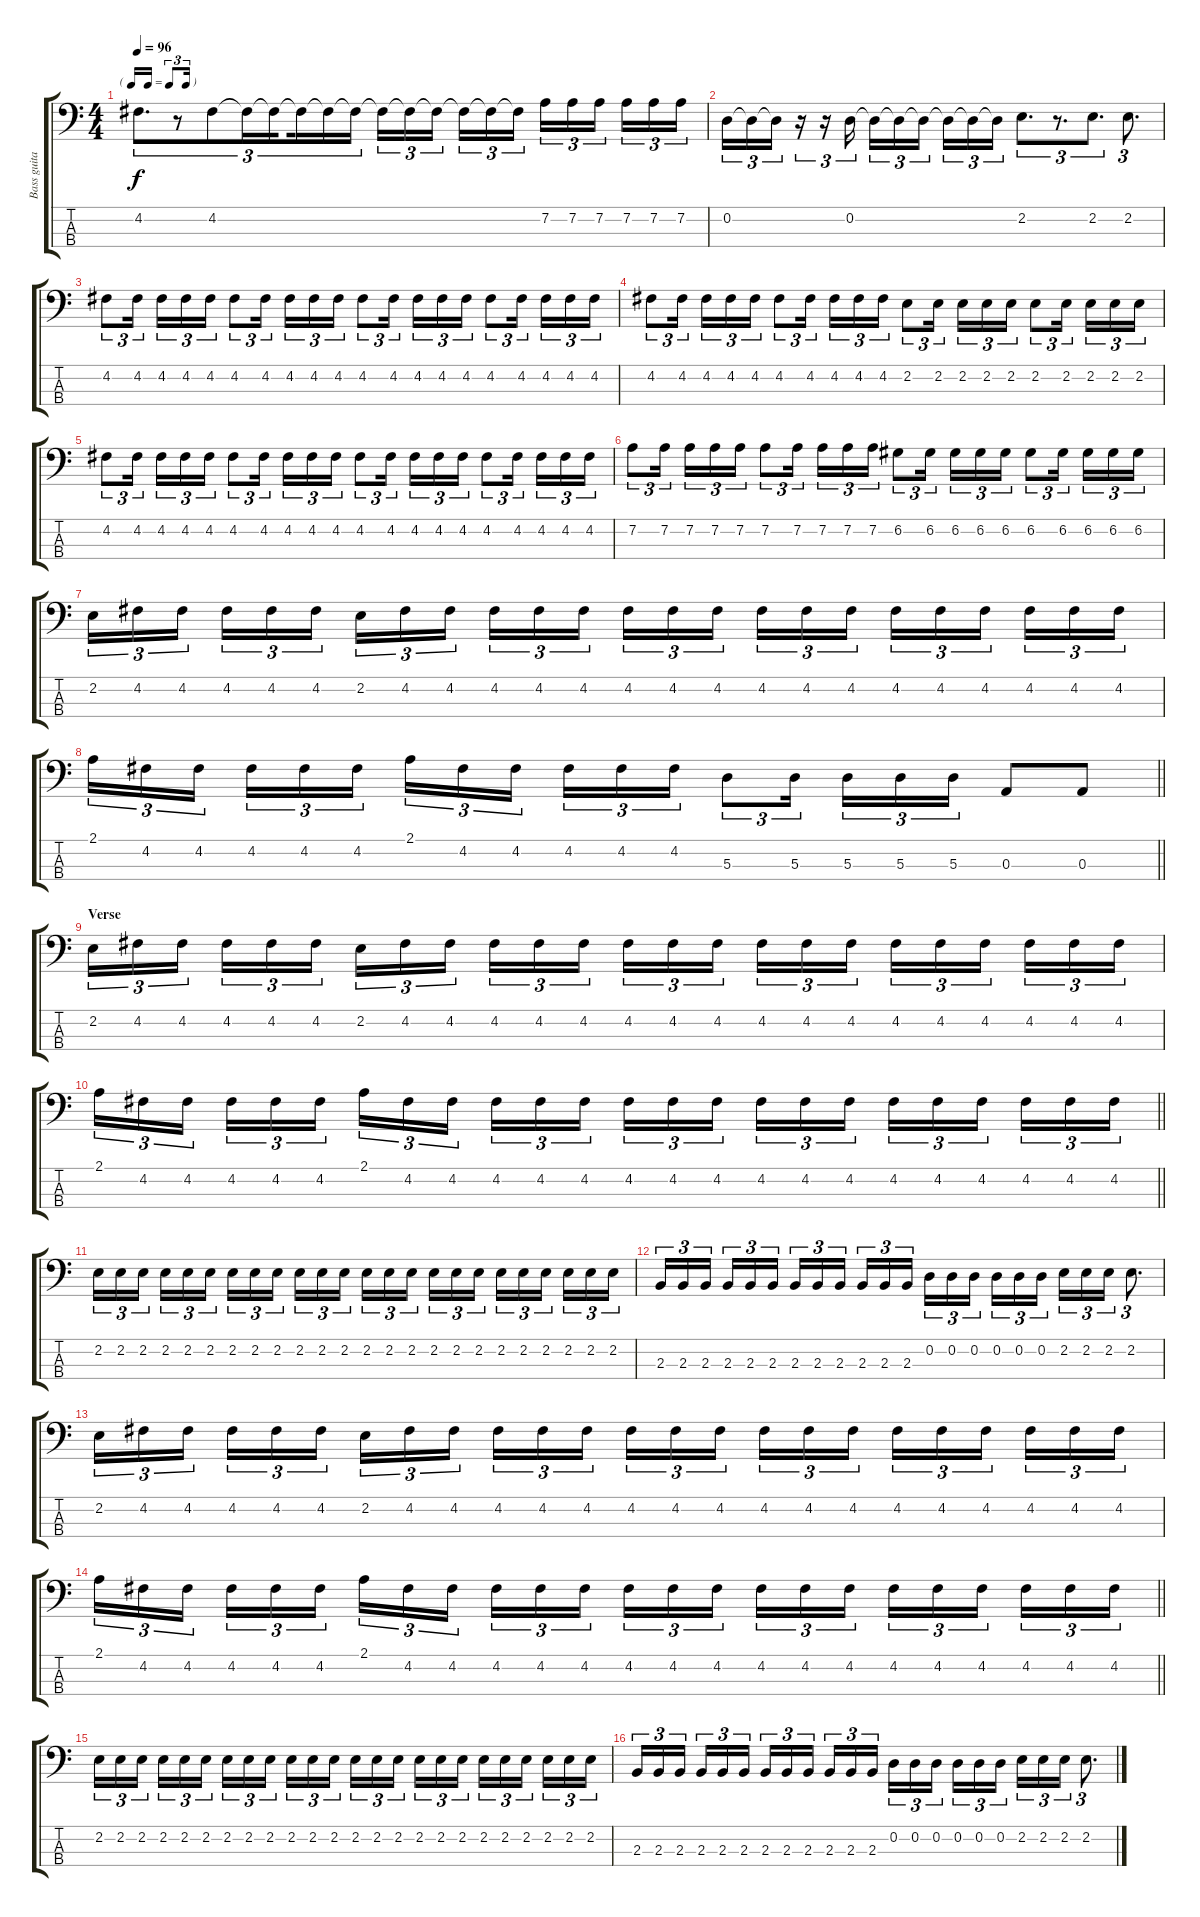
\track ("Bass guitar" "Bass guita") {instrument electricbasspick}
\staff {score tabs}
\tuning (G2 D2 A1 E1) {hide}
\ts (4 4)
\tf triplet16th
\tempo 96
\clef f4
\ks c
4.2.8{d tu (3 2) dy f} r.8{tu (3 2)} 4.2.8{tu (3 2)} 4.2{t}.16{tu (3 2)} 4.2{t}.16{tu (3 2) beam splitsecondary} 4.2{t}.16{tu (3 2)} 4.2{t}.16{tu (3 2)} 4.2{t}.16{tu (3 2)} 4.2{t}.16{tu (3 2)} 4.2{t}.16{tu (3 2)} 4.2{t}.16{tu (3 2) beam splitsecondary} 4.2{t}.16{tu (3 2)} 4.2{t}.16{tu (3 2)} 4.2{t}.16{tu (3 2)} 7.2.16{tu (3 2)} 7.2.16{tu (3 2)} 7.2.16{tu (3 2) beam splitsecondary} 7.2.16{tu (3 2)} 7.2.16{tu (3 2)} 7.2.16{tu (3 2)} |
0.2.16{tu (3 2)} 0.2{t}.16{tu (3 2)} 0.2{t}.16{tu (3 2)} r.16{tu (3 2)} r.16{tu (3 2)} 0.2.16{tu (3 2)} 0.2{t}.16{tu (3 2)} 0.2{t}.16{tu (3 2)} 0.2{t}.16{tu (3 2) beam splitsecondary} 0.2{t}.16{tu (3 2)} 0.2{t}.16{tu (3 2)} 0.2{t}.16{tu (3 2)} 2.2.8{d tu (3 2)} r.8{d tu (3 2)} 2.2.8{d tu (3 2)} 2.2.8{d tu (3 2)} |
4.2.8{tu (3 2)} 4.2.16{tu (3 2) beam splitsecondary} 4.2.16{tu (3 2)} 4.2.16{tu (3 2)} 4.2.16{tu (3 2)} 4.2.8{tu (3 2)} 4.2.16{tu (3 2) beam splitsecondary} 4.2.16{tu (3 2)} 4.2.16{tu (3 2)} 4.2.16{tu (3 2)} 4.2.8{tu (3 2)} 4.2.16{tu (3 2) beam splitsecondary} 4.2.16{tu (3 2)} 4.2.16{tu (3 2)} 4.2.16{tu (3 2)} 4.2.8{tu (3 2)} 4.2.16{tu (3 2) beam splitsecondary} 4.2.16{tu (3 2)} 4.2.16{tu (3 2)} 4.2.16{tu (3 2)} |
4.2.8{tu (3 2)} 4.2.16{tu (3 2) beam splitsecondary} 4.2.16{tu (3 2)} 4.2.16{tu (3 2)} 4.2.16{tu (3 2)} 4.2.8{tu (3 2)} 4.2.16{tu (3 2) beam splitsecondary} 4.2.16{tu (3 2)} 4.2.16{tu (3 2)} 4.2.16{tu (3 2)} 2.2.8{tu (3 2)} 2.2.16{tu (3 2) beam splitsecondary} 2.2.16{tu (3 2)} 2.2.16{tu (3 2)} 2.2.16{tu (3 2)} 2.2.8{tu (3 2)} 2.2.16{tu (3 2) beam splitsecondary} 2.2.16{tu (3 2)} 2.2.16{tu (3 2)} 2.2.16{tu (3 2)} |
4.2.8{tu (3 2)} 4.2.16{tu (3 2) beam splitsecondary} 4.2.16{tu (3 2)} 4.2.16{tu (3 2)} 4.2.16{tu (3 2)} 4.2.8{tu (3 2)} 4.2.16{tu (3 2) beam splitsecondary} 4.2.16{tu (3 2)} 4.2.16{tu (3 2)} 4.2.16{tu (3 2)} 4.2.8{tu (3 2)} 4.2.16{tu (3 2) beam splitsecondary} 4.2.16{tu (3 2)} 4.2.16{tu (3 2)} 4.2.16{tu (3 2)} 4.2.8{tu (3 2)} 4.2.16{tu (3 2) beam splitsecondary} 4.2.16{tu (3 2)} 4.2.16{tu (3 2)} 4.2.16{tu (3 2)} |
7.2.8{tu (3 2)} 7.2.16{tu (3 2) beam splitsecondary} 7.2.16{tu (3 2)} 7.2.16{tu (3 2)} 7.2.16{tu (3 2)} 7.2.8{tu (3 2)} 7.2.16{tu (3 2) beam splitsecondary} 7.2.16{tu (3 2)} 7.2.16{tu (3 2)} 7.2.16{tu (3 2)} 6.2.8{tu (3 2)} 6.2.16{tu (3 2) beam splitsecondary} 6.2.16{tu (3 2)} 6.2.16{tu (3 2)} 6.2.16{tu (3 2)} 6.2.8{tu (3 2)} 6.2.16{tu (3 2) beam splitsecondary} 6.2.16{tu (3 2)} 6.2.16{tu (3 2)} 6.2.16{tu (3 2)} |
2.2.16{tu (3 2)} 4.2.16{tu (3 2)} 4.2.16{tu (3 2) beam splitsecondary} 4.2.16{tu (3 2)} 4.2.16{tu (3 2)} 4.2.16{tu (3 2)} 2.2.16{tu (3 2)} 4.2.16{tu (3 2)} 4.2.16{tu (3 2) beam splitsecondary} 4.2.16{tu (3 2)} 4.2.16{tu (3 2)} 4.2.16{tu (3 2)} 4.2.16{tu (3 2)} 4.2.16{tu (3 2)} 4.2.16{tu (3 2) beam splitsecondary} 4.2.16{tu (3 2)} 4.2.16{tu (3 2)} 4.2.16{tu (3 2)} 4.2.16{tu (3 2)} 4.2.16{tu (3 2)} 4.2.16{tu (3 2) beam splitsecondary} 4.2.16{tu (3 2)} 4.2.16{tu (3 2)} 4.2.16{tu (3 2)} |
\barLineRight lightlight
2.1.16{tu (3 2)} 4.2.16{tu (3 2)} 4.2.16{tu (3 2) beam splitsecondary} 4.2.16{tu (3 2)} 4.2.16{tu (3 2)} 4.2.16{tu (3 2)} 2.1.16{tu (3 2)} 4.2.16{tu (3 2)} 4.2.16{tu (3 2) beam splitsecondary} 4.2.16{tu (3 2)} 4.2.16{tu (3 2)} 4.2.16{tu (3 2)} 5.3.8{tu (3 2)} 5.3.16{tu (3 2) beam splitsecondary} 5.3.16{tu (3 2)} 5.3.16{tu (3 2)} 5.3.16{tu (3 2)} 0.3.8 0.3.8 |
\section ("" "Verse")
2.2.16{tu (3 2)} 4.2.16{tu (3 2)} 4.2.16{tu (3 2) beam splitsecondary} 4.2.16{tu (3 2)} 4.2.16{tu (3 2)} 4.2.16{tu (3 2)} 2.2.16{tu (3 2)} 4.2.16{tu (3 2)} 4.2.16{tu (3 2) beam splitsecondary} 4.2.16{tu (3 2)} 4.2.16{tu (3 2)} 4.2.16{tu (3 2)} 4.2.16{tu (3 2)} 4.2.16{tu (3 2)} 4.2.16{tu (3 2) beam splitsecondary} 4.2.16{tu (3 2)} 4.2.16{tu (3 2)} 4.2.16{tu (3 2)} 4.2.16{tu (3 2)} 4.2.16{tu (3 2)} 4.2.16{tu (3 2) beam splitsecondary} 4.2.16{tu (3 2)} 4.2.16{tu (3 2)} 4.2.16{tu (3 2)} |
\barLineRight lightlight
2.1.16{tu (3 2)} 4.2.16{tu (3 2)} 4.2.16{tu (3 2) beam splitsecondary} 4.2.16{tu (3 2)} 4.2.16{tu (3 2)} 4.2.16{tu (3 2)} 2.1.16{tu (3 2)} 4.2.16{tu (3 2)} 4.2.16{tu (3 2) beam splitsecondary} 4.2.16{tu (3 2)} 4.2.16{tu (3 2)} 4.2.16{tu (3 2)} 4.2.16{tu (3 2)} 4.2.16{tu (3 2)} 4.2.16{tu (3 2) beam splitsecondary} 4.2.16{tu (3 2)} 4.2.16{tu (3 2)} 4.2.16{tu (3 2)} 4.2.16{tu (3 2)} 4.2.16{tu (3 2)} 4.2.16{tu (3 2) beam splitsecondary} 4.2.16{tu (3 2)} 4.2.16{tu (3 2)} 4.2.16{tu (3 2)} |
2.2.16{tu (3 2)} 2.2.16{tu (3 2)} 2.2.16{tu (3 2) beam splitsecondary} 2.2.16{tu (3 2)} 2.2.16{tu (3 2)} 2.2.16{tu (3 2)} 2.2.16{tu (3 2)} 2.2.16{tu (3 2)} 2.2.16{tu (3 2) beam splitsecondary} 2.2.16{tu (3 2)} 2.2.16{tu (3 2)} 2.2.16{tu (3 2)} 2.2.16{tu (3 2)} 2.2.16{tu (3 2)} 2.2.16{tu (3 2) beam splitsecondary} 2.2.16{tu (3 2)} 2.2.16{tu (3 2)} 2.2.16{tu (3 2)} 2.2.16{tu (3 2)} 2.2.16{tu (3 2)} 2.2.16{tu (3 2) beam splitsecondary} 2.2.16{tu (3 2)} 2.2.16{tu (3 2)} 2.2.16{tu (3 2)} |
2.3.16{tu (3 2)} 2.3.16{tu (3 2)} 2.3.16{tu (3 2) beam splitsecondary} 2.3.16{tu (3 2)} 2.3.16{tu (3 2)} 2.3.16{tu (3 2)} 2.3.16{tu (3 2)} 2.3.16{tu (3 2)} 2.3.16{tu (3 2) beam splitsecondary} 2.3.16{tu (3 2)} 2.3.16{tu (3 2)} 2.3.16{tu (3 2)} 0.2.16{tu (3 2)} 0.2.16{tu (3 2)} 0.2.16{tu (3 2) beam splitsecondary} 0.2.16{tu (3 2)} 0.2.16{tu (3 2)} 0.2.16{tu (3 2)} 2.2.16{tu (3 2)} 2.2.16{tu (3 2)} 2.2.16{tu (3 2)} 2.2.8{d tu (3 2)} |
2.2.16{tu (3 2)} 4.2.16{tu (3 2)} 4.2.16{tu (3 2) beam splitsecondary} 4.2.16{tu (3 2)} 4.2.16{tu (3 2)} 4.2.16{tu (3 2)} 2.2.16{tu (3 2)} 4.2.16{tu (3 2)} 4.2.16{tu (3 2) beam splitsecondary} 4.2.16{tu (3 2)} 4.2.16{tu (3 2)} 4.2.16{tu (3 2)} 4.2.16{tu (3 2)} 4.2.16{tu (3 2)} 4.2.16{tu (3 2) beam splitsecondary} 4.2.16{tu (3 2)} 4.2.16{tu (3 2)} 4.2.16{tu (3 2)} 4.2.16{tu (3 2)} 4.2.16{tu (3 2)} 4.2.16{tu (3 2) beam splitsecondary} 4.2.16{tu (3 2)} 4.2.16{tu (3 2)} 4.2.16{tu (3 2)} |
\barLineRight lightlight
2.1.16{tu (3 2)} 4.2.16{tu (3 2)} 4.2.16{tu (3 2) beam splitsecondary} 4.2.16{tu (3 2)} 4.2.16{tu (3 2)} 4.2.16{tu (3 2)} 2.1.16{tu (3 2)} 4.2.16{tu (3 2)} 4.2.16{tu (3 2) beam splitsecondary} 4.2.16{tu (3 2)} 4.2.16{tu (3 2)} 4.2.16{tu (3 2)} 4.2.16{tu (3 2)} 4.2.16{tu (3 2)} 4.2.16{tu (3 2) beam splitsecondary} 4.2.16{tu (3 2)} 4.2.16{tu (3 2)} 4.2.16{tu (3 2)} 4.2.16{tu (3 2)} 4.2.16{tu (3 2)} 4.2.16{tu (3 2) beam splitsecondary} 4.2.16{tu (3 2)} 4.2.16{tu (3 2)} 4.2.16{tu (3 2)} |
2.2.16{tu (3 2)} 2.2.16{tu (3 2)} 2.2.16{tu (3 2) beam splitsecondary} 2.2.16{tu (3 2)} 2.2.16{tu (3 2)} 2.2.16{tu (3 2)} 2.2.16{tu (3 2)} 2.2.16{tu (3 2)} 2.2.16{tu (3 2) beam splitsecondary} 2.2.16{tu (3 2)} 2.2.16{tu (3 2)} 2.2.16{tu (3 2)} 2.2.16{tu (3 2)} 2.2.16{tu (3 2)} 2.2.16{tu (3 2) beam splitsecondary} 2.2.16{tu (3 2)} 2.2.16{tu (3 2)} 2.2.16{tu (3 2)} 2.2.16{tu (3 2)} 2.2.16{tu (3 2)} 2.2.16{tu (3 2) beam splitsecondary} 2.2.16{tu (3 2)} 2.2.16{tu (3 2)} 2.2.16{tu (3 2)} |
2.3.16{tu (3 2)} 2.3.16{tu (3 2)} 2.3.16{tu (3 2) beam splitsecondary} 2.3.16{tu (3 2)} 2.3.16{tu (3 2)} 2.3.16{tu (3 2)} 2.3.16{tu (3 2)} 2.3.16{tu (3 2)} 2.3.16{tu (3 2) beam splitsecondary} 2.3.16{tu (3 2)} 2.3.16{tu (3 2)} 2.3.16{tu (3 2)} 0.2.16{tu (3 2)} 0.2.16{tu (3 2)} 0.2.16{tu (3 2) beam splitsecondary} 0.2.16{tu (3 2)} 0.2.16{tu (3 2)} 0.2.16{tu (3 2)} 2.2.16{tu (3 2)} 2.2.16{tu (3 2)} 2.2.16{tu (3 2)} 2.2.8{d tu (3 2)}
